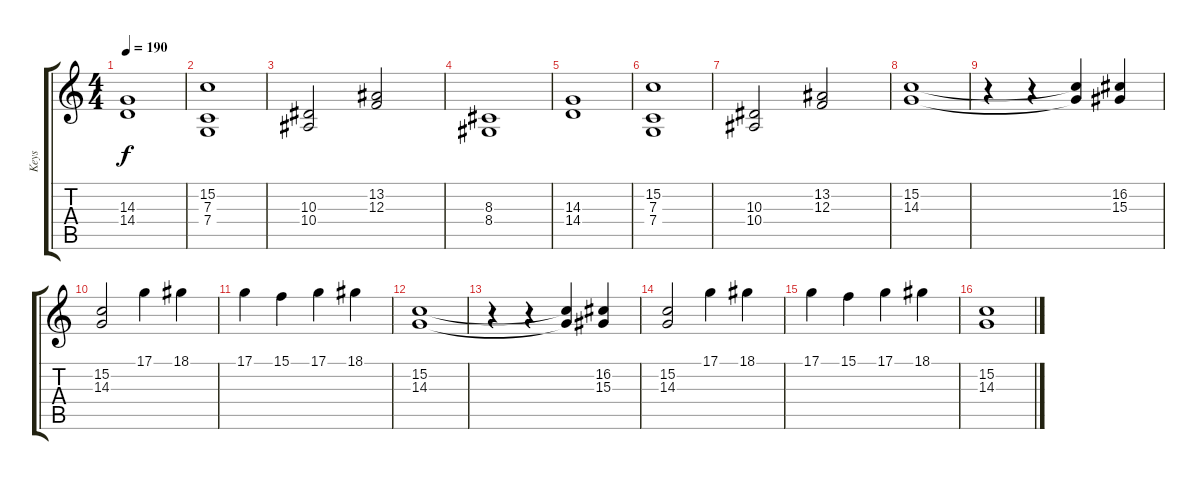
\track ("Keys" "Keys") {instrument stringensemble1}
\staff {score tabs}
\tuning (D4 A3 F3 C3 G2 C2) {hide}
\ts (4 4)
\tempo 190
\clef g2
\ks c
(14.3 14.4).1{dy f} |
(15.2 7.3 7.4).1 |
(10.3 10.4).2 (13.2 12.3).2 |
(8.3 8.4).1 |
(14.3 14.4).1 |
(15.2 7.3 7.4).1 |
(10.3 10.4).2 (13.2 12.3).2 |
(15.2 14.3).1 |
r.4 r.4 (15.2{t} 14.3{t}).4 (16.2 15.3).4 |
(15.2 14.3).2 17.1.4 18.1.4 |
17.1.4 15.1.4 17.1.4 18.1.4 |
(15.2 14.3).1 |
r.4 r.4 (15.2{t} 14.3{t}).4 (16.2 15.3).4 |
(15.2 14.3).2 17.1.4 18.1.4 |
17.1.4 15.1.4 17.1.4 18.1.4 |
(15.2 14.3).1
